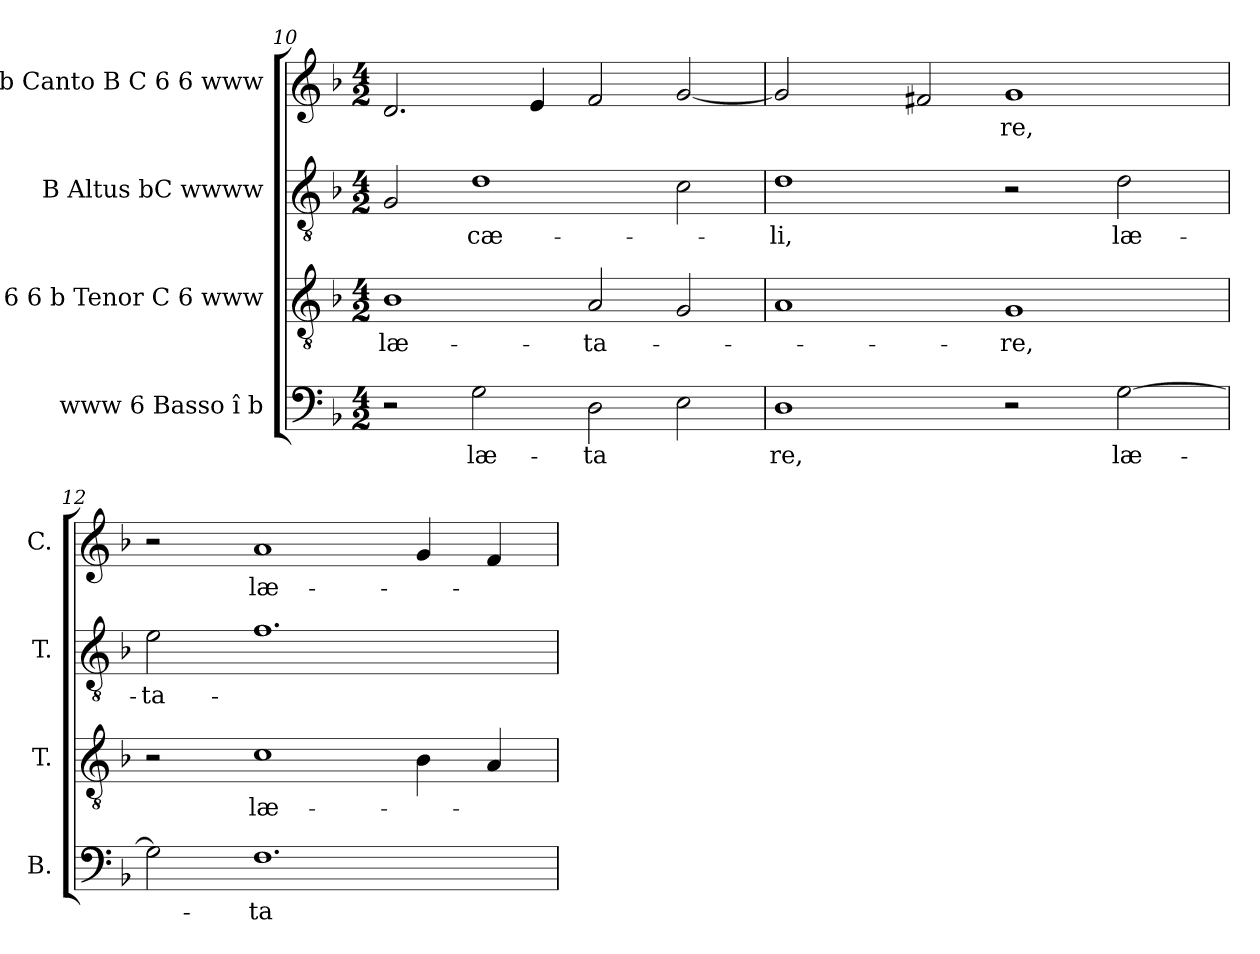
**kern	**text	**kern	**text	**kern	**text	**kern	**text
*part4	*part4	*part3	*part3	*part2	*part2	*part1	*part1
*staff4	*staff4	*staff3	*staff3	*staff2	*staff2	*staff1	*staff1
*I"www  6  Basso  î  b	*	*I"6 6  b  Tenor  C 6  www	*	*I"B  Altus  bC  wwww	*	*I"b  Canto  B  C 6 6 www	*
*I'B.	*	*I'T.	*	*I'T.	*	*I'C.	*
*clefF4	*	*clefGv2	*	*clefGv2	*	*clefG2	*
*k[b-]	*	*k[b-]	*	*k[b-]	*	*k[b-]	*
*F:	*	*F:	*	*F:	*	*F:	*
*M4/2	*	*M4/2	*	*M4/2	*	*M4/2	*
=10	=10	=10	=10	=10	=10	=10	=10
!	!	!	!LO:LY:b:cj	!	!	!	!
2r	.	1B-	læ-	2G/	.	2.d/	.
!	!LO:LY:b:cj	!	!	!	!LO:LY:b:cj	!	!
2G\	læ-	.	.	1d	cæ-	.	.
.	.	.	.	.	.	4e/	.
!	!LO:LY:b:cj	!	!LO:LY:b:cj	!	!	!	!
2D\	-ta	2A/	-ta-	.	.	2f/	.
2E\	.	2G/	.	2c\	.	[>2g/	.
!!LO:LB:g=z
=11	=11	=11	=11	=11	=11	=11	=11
!	!LO:LY:b:cj	!	!	!	!LO:LY:b:cj	!	!
*^	*	*	*	*^	*	*	*
1D	4ryy	re,	1A	.	1d	4ryy	-li,	2g/]	.
.	8ryy	.	.	.	.	8ryy	.	.	.
.	64ryy	.	.	.	.	64ryy	.	.	.
.	1ryy	.	.	.	.	1ryy	.	.	.
.	.	.	.	.	.	.	.	2f#/	.
!	!	!	!	!LO:LY:b:cj	!	!	!	!	!LO:LY:b:cj
2r	.	.	1G	-re,	2r	.	.	1g	-re,
.	2ryy	.	.	.	.	2ryy	.	.	.
!	!	!LO:LY:b:cj	!	!	!	!	!LO:LY:b:cj	!	!
[>2G\	.	læ-	.	.	2d\	.	læ-	.	.
.	16..ryy	.	.	.	.	16..ryy	.	.	.
=12	=12	=12	=12	=12	=12	=12	=12	=12	=12
!	!	!	!	!	!	!	!LO:LY:b:cj	!	!
*v	*v	*	*	*	*v	*v	*	*	*
2G\]	.	2r	.	2e\	-ta-	2r	.
!	!LO:LY:b:cj	!	!LO:LY:b:cj	!	!	!	!LO:LY:b:cj
1.F	-ta-	1c	læ-	1.f	.	1a	læ-
.	.	4B-\	.	.	.	4g/	.
.	.	4A/	.	.	.	4f/	.
=	=	=	=	=	=	=	=
*-	*-	*-	*-	*-	*-	*-	*-
